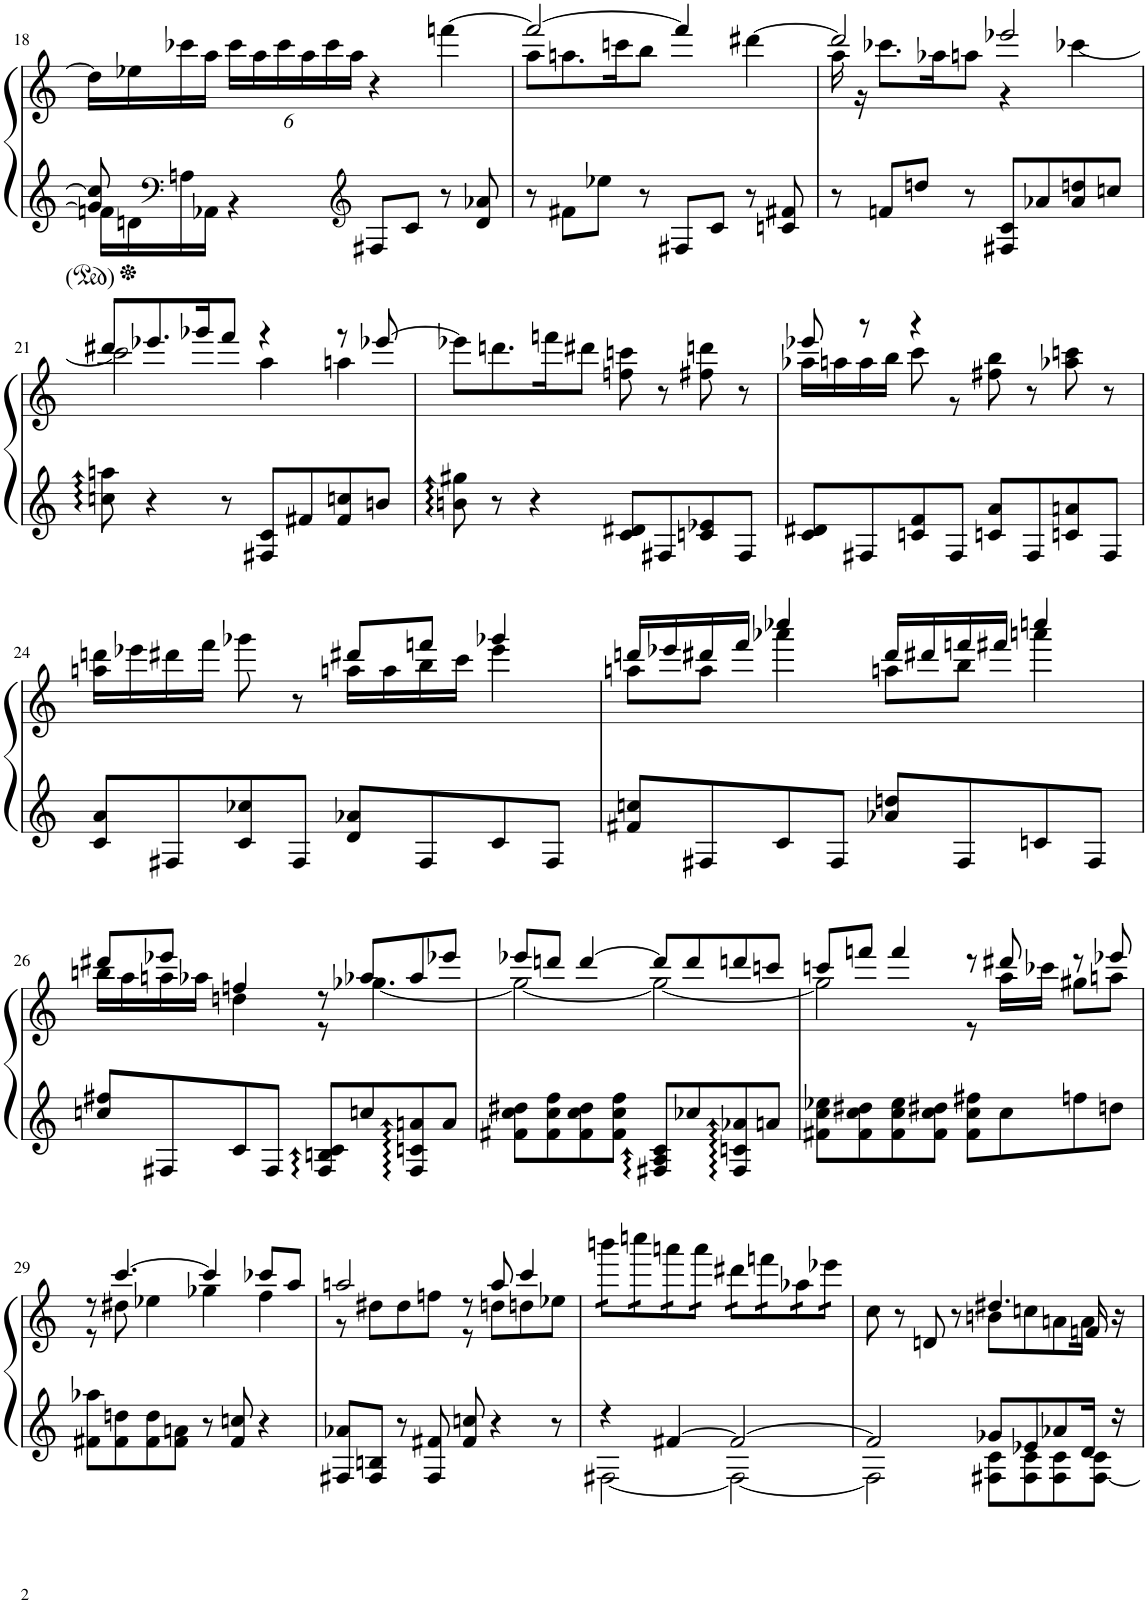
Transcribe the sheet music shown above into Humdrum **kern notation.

**kern	**kern
*part1	*part1
*staff2	*staff1
*I"Piano	*
*I'Pno.	*
!!LO:PB:g=z
*clefG2	*clefG2
*k[]	*k[]
*M2/2	*M2/2
=18	=18
*^	*
8g-/] 8cc/]	16fn\LL	16dd#\LL]
.	16dn\	16ee-X\
*clefF4	*	*
4.ryy	16An\	16ccc-X\
.	16AA-X\JJ	16aa\JJ
*	*	*Xbrackettup
.	4r	24ccc-\LL
.	.	24aa\
.	.	24ccc-\
.	.	24aa\
.	.	24ccc-\
.	.	24aa\JJ
*clefG2	*	*
8F#X/L	2ryy	4r
8c/J	.	.
8r	.	[4fffn\
8d/ 8a-X/	.	.
*v	*v	*
=19	=19
*	*^
8r	2fff/_	8aa\L
8f#X\L	.	8.aan\
8ee-X\J	.	.
.	.	16cccn\K
8r	.	8bb\J
8F#X/L	4fff/]	2ryy
8c/J	.	.
8r	[4ddd#X\	.
8cn/ 8f#X/	.	.
=20	=20	=20
8r	2ddd#/]	16aa\
.	.	16r
8fn/L	.	8.ccc-X\L
8ddn/J	.	.
.	.	16aa-X\K
8r	.	8aan\J
8F#X/ 8c/L	2eee-X/	4r
8a-X/	.	.
8a-/ 8ddn/	.	[4ccc-X\
8ccn/J	.	.
!!LO:LB:g=z	!!
=21	=21	=21
8ccn\ 8aan\	8ddd#X/L	2ccc-\]
4r	8.eee-X/	.
.	16ggg-X/K	.
8r	8fff/J	.
8F#X/ 8c/L	4r	4aa\
8f#X/	.	.
8f#/ 8ccn/	8r	4aan\
8bn/J	[8eee-X/	.
*	*v	*v
=22	=22
8bn\ 8gg#X\	8eee-X\L]
8r	8.dddn\
4r	.
.	16fffn\K
.	8ddd#X\J
8c/ 8d#X/L	8ffn\ 8cccn\
8F#X/	8r
8cn/ 8e-X/	8ff#X\ 8dddn\
8F#/J	8r
=23	=23
*	*^
8c/ 8d#X/L	8eee-X/	16aa-X\LL
.	.	16aan\
8F#X/	8r	16aa\
.	.	16bb\JJ
8cn/ 8f/	4r	8ccc\
8F#/J	.	8r
8cn/ 8a/L	8ff#X\ 8bb\	2ryy
8F#/	8r	.
8cn/ 8an/	8aa-X\ 8cccn\	.
8F#/J	8r	.
!!LO:LB:g=z	!!
=24	=24	=24
8c/ 8a/L	16aan\ 16dddn\LL	2ryy
.	16eee-X\	.
8F#X/	16ddd#X\	.
.	16fff\JJ	.
8c/ 8cc-X/	8ggg-X\	.
8F#/J	8r	.
8d/ 8a-X/L	8ddd#X/L	16aan\LL
.	.	16aa\
8F#/	8fffn/J	16bb\
.	.	16ccc\JJ
8c/	4ggg-X/	4eee-\
8F#/J	.	.
=25	=25	=25
8f#X/ 8ccn/L	16dddn/LL	8aan\L
.	16eee-X/	.
8F#X/	16ddd#X/	8aa\J
.	16fff/JJ	.
8c/	4cccc-X/	4aaa-X\
8F#/J	.	.
8a-X/ 8ddn/L	16ddd#/LL	8aan\L
.	16ddd#X/	.
8F#/	16fffn/	8bb\J
.	16fff#X/JJ	.
8cn/	4ccccn/	4aaan\
8F#/J	.	.
!!LO:LB:g=z	!!
=26	=26	=26
8ccn/ 8ff#X/L	8ddd#X/L	16bbn\LL
.	.	16aa\
8F#X/	8eee-X/J	16aan\
.	.	16aa-X\JJ
8c/	4ffn/	4ddn\
8F#/J	.	.
8F#/ 8Bn/ 8c/L	8r	8r
8ccn/	8aa-X/L	[4.gg-X\
8F#/ 8cn/ 8an/	8aa-/	.
8a/J	8eee-X/J	.
=27	=27	=27
8f#X\ 8cc\ 8dd#X\L	8eee-X/L	2gg-\_
8f#\ 8cc\ 8ff\	8dddn/J	.
8f#\ 8cc\ 8dd#\	[4ddd/	.
8f#\ 8cc\ 8ff\J	.	.
8F#X/ 8A/ 8c/L	8ddd/L]	2gg-\_
8cc-X/	8ddd/	.
8F#/ 8cn/ 8a-X/	8dddn/	.
8an/J	8cccn/J	.
=28	=28	=28
8f#X\ 8cc\ 8ee-X\L	8cccn/L	2gg-\]
8f#\ 8cc\ 8dd#X\	8fffn/J	.
8f#\ 8cc\ 8ee-\	4fff/	.
8f#\ 8cc\ 8dd#X\J	.	.
8f#\ 8cc\ 8ff#X\L	8r	8r
8cc\	8ddd#X/	16aa\LL
.	.	16ccc-X\JJ
8ffn\	8r	8gg#X\L
8ddn\J	8eee-X/	8aan\J
!!LO:LB:g=z	!!
=29	=29	=29
8f#X\ 8aa-X\L	8r	8r
8f#\ 8ddn\	[4.ccc/	8dd#X\
8f#\ 8dd\	.	4ee-X\
8f#\ 8an\J	.	.
8r	4ccc/]	4gg-X\
8f#/ 8ccn/	.	.
4r	8ccc-X/L	4ff\
.	8aa/J	.
=30	=30	=30
8F#X/ 8a-X/L	2aan/	8r
8F#/ 8Bn/J	.	8dd#X\L
8r	.	8dd#\
8F#/ 8f#X/	.	8ffn\J
8f#/ 8ccn/	8r	8r
4r	8aa/	8ddn\L
.	4ccc/	8ddn\
8r	.	8ee-X\J
*	*v	*v
=31	=31
*^	*
*	*	*tremolo
4r	[2F#X\	16bbbn\LL
.	.	16bbbn\
.	.	16ccccn\
.	.	16ccccn\
[4f#X/	.	16aaan\
.	.	16aaan\
.	.	16aaa\
.	.	16aaa\JJ
2f#/_	2F#\_	16ddd#X\LL
.	.	16ddd#X\
.	.	16fffn\
.	.	16fffn\
.	.	16aa-X\
.	.	16aa-X\
.	.	16eee-X\
.	.	16eee-X\JJ
*	*	*Xtremolo
=32	=32	=32
*	*	*^
2f#/]	2F#\]	8cc\	2ryy
.	.	8r	.
.	.	8dn/	.
.	.	8r	.
8g-X/L	8F#X\ 8c\L	4.dd#X/	8bn\L
8e-X/	8F#\ 8c\	.	8ccn\
8a-X/	8F#\ 8c\	.	8an\
16d/Jk	[8F#\ 8c\J	16fn/	16a\Jk
16r	.	16r	16ryy
*v	*v	*	*
*	*v	*v
=	=
*-	*-
